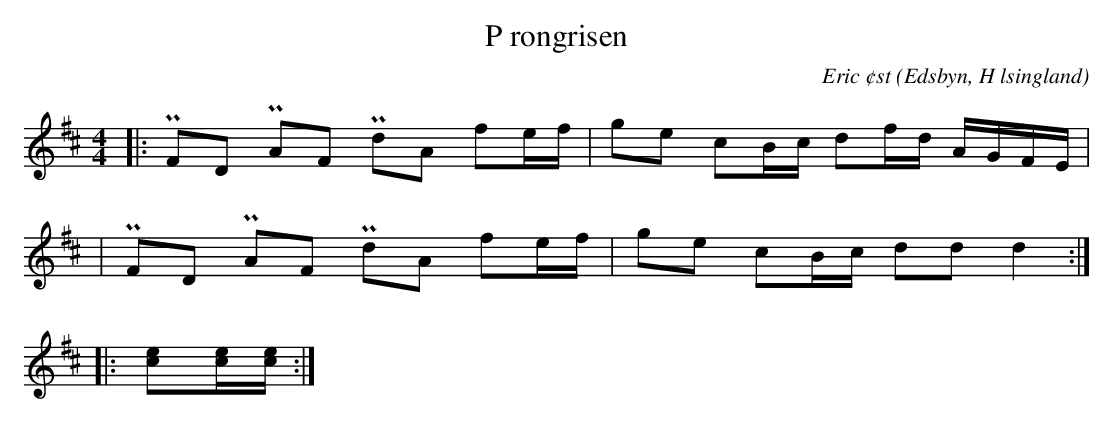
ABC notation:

X:1
T:P rongrisen
O:Edsbyn, H lsingland
M:4/4
L:1/16
C: Eric ¢st
K:D
|: +uppermordent+F2D2 +uppermordent+A2F2 +uppermordent+d2A2 f2ef | g2e2 c2Bc d2fd AGFE |
| +uppermordent+F2D2 +uppermordent+A2F2 +uppermordent+d2A2 f2ef | g2e2 c2Bc d2d2 d4 :|
|: [c2e2][ce][ce] :|
